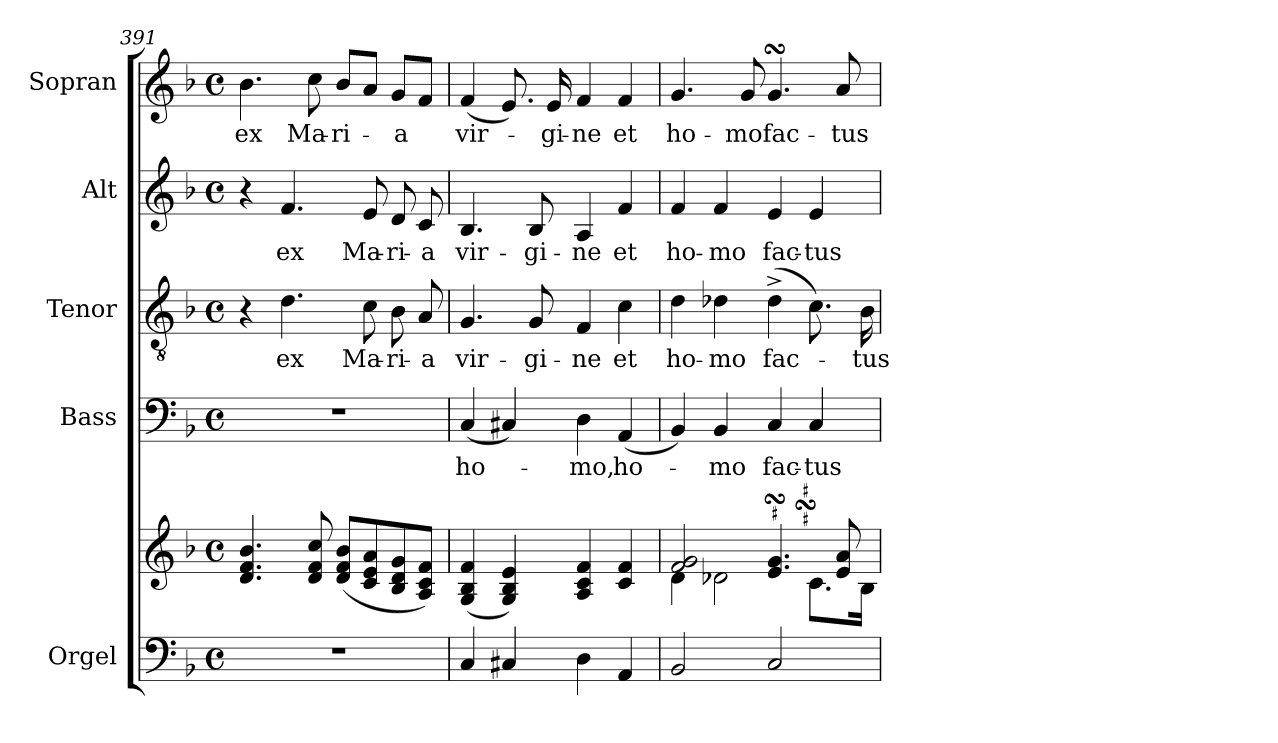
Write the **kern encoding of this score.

**kern	**kern	**kern	**text	**kern	**text	**kern	**text	**kern	**text
*part5	*part5	*part4	*part4	*part3	*part3	*part2	*part2	*part1	*part1
*staff6	*staff5	*staff4	*staff4	*staff3	*staff3	*staff2	*staff2	*staff1	*staff1
*I"Orgel	*	*I"Bass	*	*I"Tenor	*	*I"Alt	*	*I"Sopran	*
*I'Org.	*	*I'B.	*	*I'T.	*	*I'A.	*	*I'S.	*
*clefF4	*clefG2	*clefF4	*	*clefGv2	*	*clefG2	*	*clefG2	*
*k[b-]	*k[b-]	*k[b-]	*	*k[b-]	*	*k[b-]	*	*k[b-]	*
*F:	*F:	*F:	*	*F:	*	*F:	*	*F:	*
*M4/4	*M4/4	*M4/4	*	*M4/4	*	*M4/4	*	*M4/4	*
*met(c)	*met(c)	*met(c)	*	*met(c)	*	*met(c)	*	*met(c)	*
=391	=391	=391	=391	=391	=391	=391	=391	=391	=391
!	!	!	!	!	!	!	!	!	!LO:LY:b
1r	4.d/ 4.f/ 4.b-/	1r	.	4r	.	4r	.	4.b-\	ex
!	!	!	!	!	!LO:LY:b	!	!LO:LY:b	!	!
.	.	.	.	4.d\	ex	4.f/	ex	.	.
!	!	!	!	!	!	!	!	!	!LO:LY:b
.	8d/ 8f/ 8cc/	.	.	.	.	.	.	8cc\	Ma-
!	!	!	!	!	!	!	!	!	!LO:LY:b
.	(<8d/ 8f/ 8b-/L	.	.	.	.	.	.	8b-/L	-ri-
!	!	!	!	!	!LO:LY:b	!	!LO:LY:b	!	!
.	8c/ 8e/ 8a/	.	.	8c\	Ma-	8e/	Ma-	8a/J	.
!	!	!	!	!	!LO:LY:b	!	!LO:LY:b	!	!LO:LY:b
.	8B-/ 8d/ 8g/	.	.	8B-\	-ri-	8d/	-ri-	8g/L	-a
!	!	!	!	!	!LO:LY:b	!	!LO:LY:b	!	!
.	8A/ 8c/ 8f/J)	.	.	8A/	-a	8c/	-a	8f/J	.
=392	=392	=392	=392	=392	=392	=392	=392	=392	=392
!	!	!	!LO:LY:b	!	!LO:LY:b	!	!LO:LY:b	!	!LO:LY:b
4C/	(<4G/ 4B-/ 4f/	(<4C/	ho-	4.G/	vir-	4.B-/	vir-	(<4f/	vir-
4C#X/	4G/ 4B-/ 4e/)	4C#X/)	.	.	.	.	.	8.e/)	.
!	!	!	!	!	!LO:LY:b	!	!LO:LY:b	!	!
.	.	.	.	8G/	-gi-	8B-/	-gi-	.	.
!	!	!	!	!	!	!	!	!	!LO:LY:b
.	.	.	.	.	.	.	.	16e/	-gi-
!	!	!	!LO:LY:b	!	!LO:LY:b	!	!LO:LY:b	!	!LO:LY:b
4D\	4A/ 4c/ 4f/	4D\	-mo,	4F/	-ne	4A/	-ne	4f/	-ne
!	!	!	!LO:LY:b	!	!LO:LY:b	!	!LO:LY:b	!	!LO:LY:b
4AA/	4c/ 4f/	(<4AA/	ho-	4c\	et	4f/	et	4f/	et
=393	=393	=393	=393	=393	=393	=393	=393	=393	=393
*	*^	*	*	*	*	*	*	*	*
!	!	!	!	!	!	!LO:LY:b	!	!LO:LY:b	!	!LO:LY:b
2BB-/	2f/ 2g/	4d\	4BB-/)	.	4d\	ho-	4f/	ho-	4.g/	ho-
!	!	!	!	!LO:LY:b	!	!LO:LY:b	!	!LO:LY:b	!	!
.	.	2d-X\	4BB-/	-mo	4d-X\	-mo	4f/	-mo	.	.
!	!	!	!	!	!	!	!	!	!	!LO:LY:b
.	.	.	.	.	.	.	.	.	8g/	-mo
!	!	!	!	!LO:LY:b	!	!LO:LY:b	!	!LO:LY:b	!	!LO:LY:b
2C/	4.e/SSs 4.g/SSs	.	4C/	fac-	(>4d-^>\	fac-	4e/	fac-	4.gsSSS/	fac-
!	!	!	!	!LO:LY:b	!	!	!	!LO:LY:b	!	!
.	.	8.c\L	4C/	-tus	8.c\)	.	4e/	-tus	.	.
!	!	!	!	!	!	!	!	!	!	!LO:LY:b
.	8e/ 8a/	.	.	.	.	.	.	.	8a/	-tus
!	!	!	!	!	!	!LO:LY:b	!	!	!	!
.	.	16B-\Jk	.	.	16B-\	-tus	.	.	.	.
*	*v	*v	*	*	*	*	*	*	*	*
=	=	=	=	=	=	=	=	=	=
*-	*-	*-	*-	*-	*-	*-	*-	*-	*-
